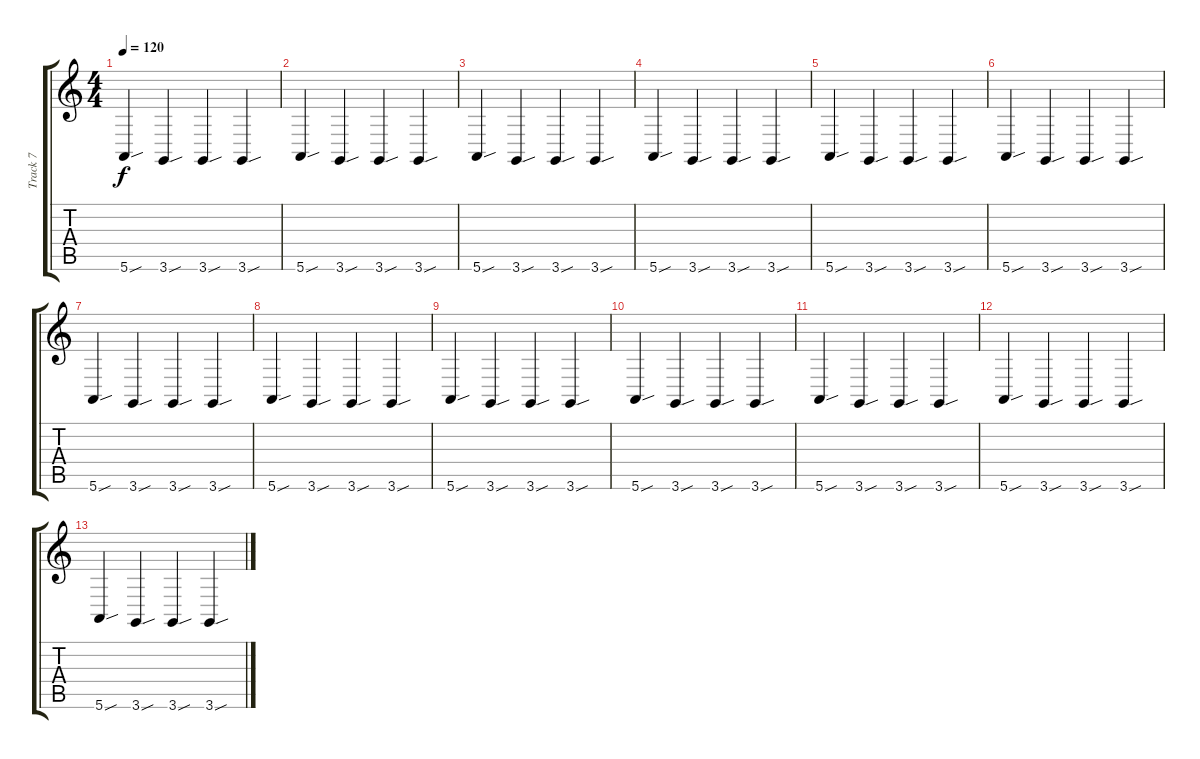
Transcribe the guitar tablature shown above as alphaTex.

\track ("Track 7" "Track 7") {instrument fx5brightness}
\staff {score tabs}
\tuning (E4 B3 G3 D3 A2 E2) {hide}
\ts (4 4)
\tempo 120
\clef g2
\ks c
5.6{sou}.4{dy f} 3.6{sou}.4 3.6{sou}.4 3.6{sou}.4 |
5.6{sou}.4 3.6{sou}.4 3.6{sou}.4 3.6{sou}.4 |
5.6{sou}.4 3.6{sou}.4 3.6{sou}.4 3.6{sou}.4 |
5.6{sou}.4 3.6{sou}.4 3.6{sou}.4 3.6{sou}.4 |
5.6{sou}.4 3.6{sou}.4 3.6{sou}.4 3.6{sou}.4 |
5.6{sou}.4 3.6{sou}.4 3.6{sou}.4 3.6{sou}.4 |
5.6{sou}.4 3.6{sou}.4 3.6{sou}.4 3.6{sou}.4 |
5.6{sou}.4 3.6{sou}.4 3.6{sou}.4 3.6{sou}.4 |
5.6{sou}.4 3.6{sou}.4 3.6{sou}.4 3.6{sou}.4 |
5.6{sou}.4 3.6{sou}.4 3.6{sou}.4 3.6{sou}.4 |
5.6{sou}.4 3.6{sou}.4 3.6{sou}.4 3.6{sou}.4 |
5.6{sou}.4 3.6{sou}.4 3.6{sou}.4 3.6{sou}.4 |
5.6{sou}.4 3.6{sou}.4 3.6{sou}.4 3.6{sou}.4
